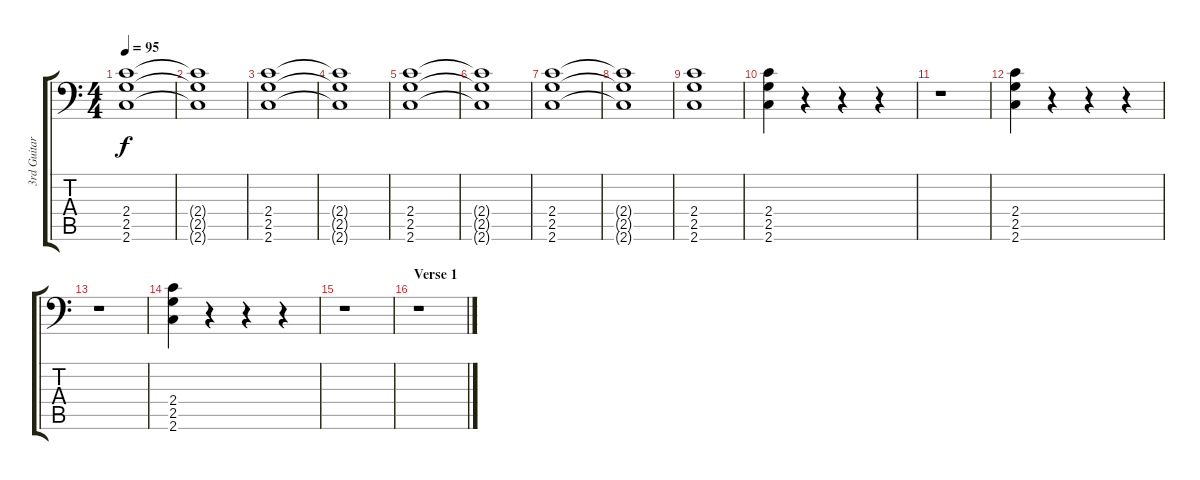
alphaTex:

\track ("3rd Guitar" "3rd Guitar") {instrument distortionguitar}
\staff {score tabs}
\tuning (C4 G3 Eb3 Bb2 F2 Bb1) {hide}
\ts (4 4)
\tempo 95
\clef f4
\ks c
(2.4 2.5 2.6).1{dy f instrument distortionguitar} |
(2.4{t} 2.5{t} 2.6{t}).1 |
(2.4 2.5 2.6).1 |
(2.4{t} 2.5{t} 2.6{t}).1 |
(2.4 2.5 2.6).1 |
(2.4{t} 2.5{t} 2.6{t}).1 |
(2.4 2.5 2.6).1 |
(2.4{t} 2.5{t} 2.6{t}).1 |
(2.4 2.5 2.6).1 |
(2.4 2.5 2.6).4 r.4 r.4 r.4 |
r.1 |
(2.4 2.5 2.6).4 r.4 r.4 r.4 |
r.1 |
(2.4 2.5 2.6).4 r.4 r.4 r.4 |
r.1 |
\section ("" "Verse 1")
r.1
